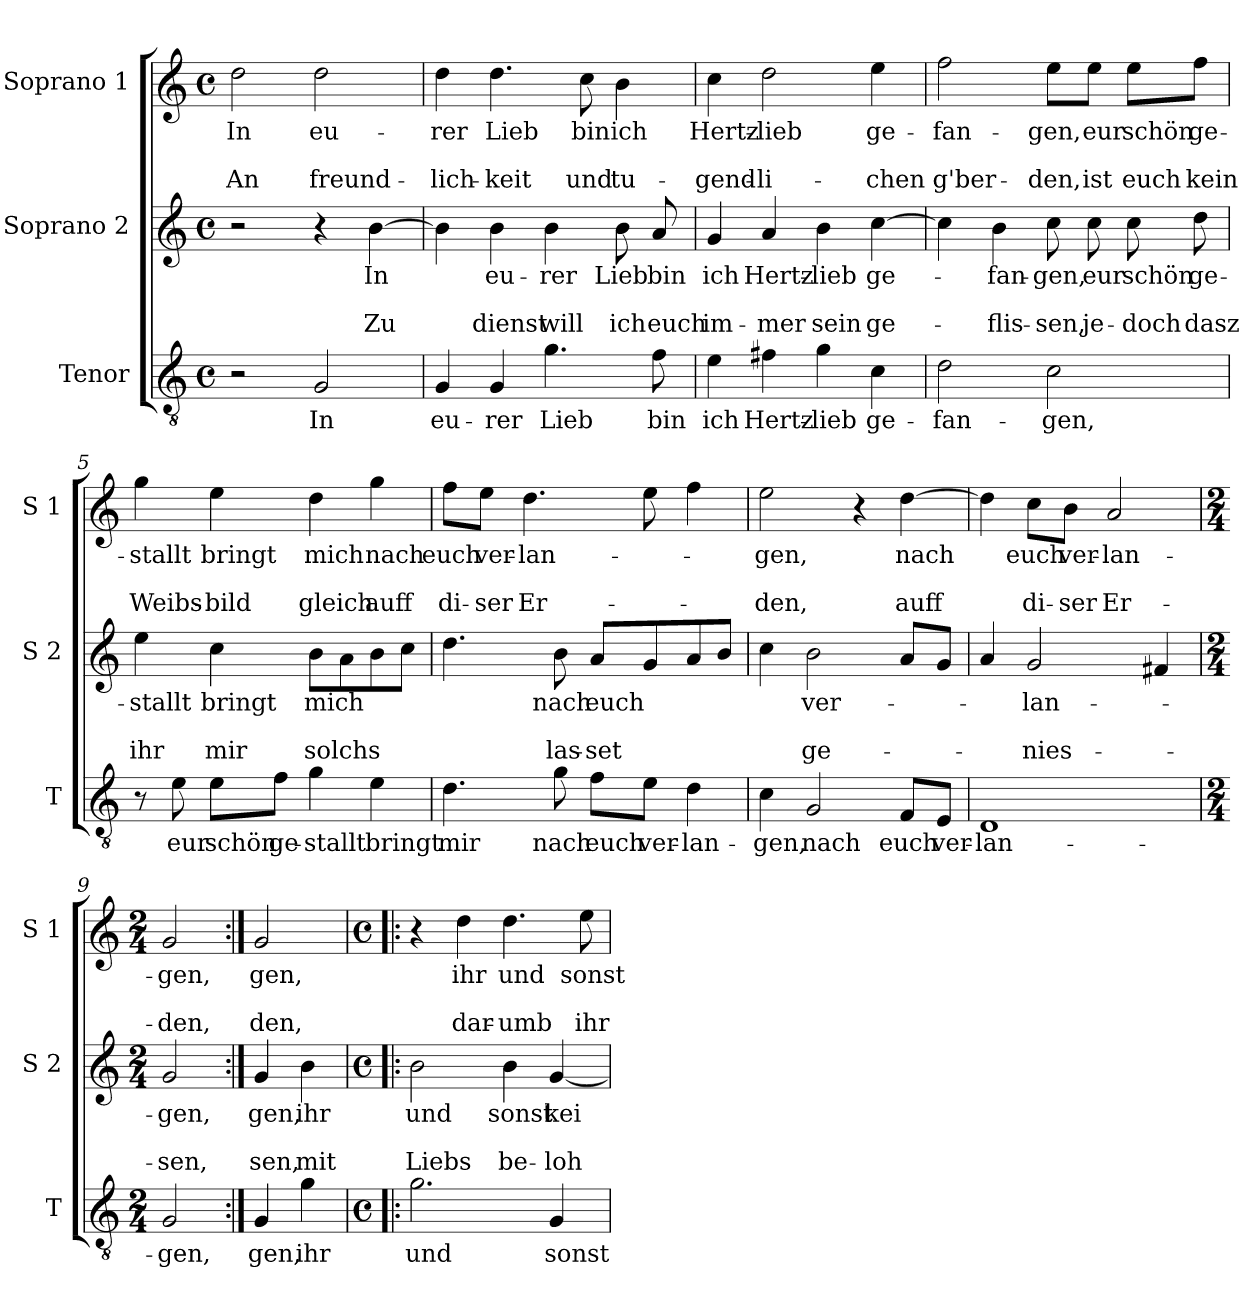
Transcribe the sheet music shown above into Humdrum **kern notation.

**kern	**text	**kern	**text	**text	**text	**kern	**text	**text	**text
*part3	*part3	*part2	*part2	*part2	*part2	*part1	*part1	*part1	*part1
*staff3	*staff3	*staff2	*staff2	*staff2	*staff2	*staff1	*staff1	*staff1	*staff1
*I"Tenor	*	*I"Soprano 2	*	*	*	*I"Soprano 1	*	*	*
*I'T	*	*I'S 2	*	*	*	*I'S 1	*	*	*
*clefGv2	*	*clefG2	*	*	*	*clefG2	*	*	*
*k[]	*	*k[]	*	*	*	*k[]	*	*	*
*C:	*	*C:	*	*	*	*C:	*	*	*
*M4/4	*	*M4/4	*	*	*	*M4/4	*	*	*
*met(c)	*	*met(c)	*	*	*	*met(c)	*	*	*
=1	=1	=1	=1	=1	=1	=1	=1	=1	=1
!	!	!	!	!	!	!	!LO:LY:b	!	!LO:LY:b
2r	.	2r	.	.	.	2dd\	In	.	An
!	!LO:LY:b	!	!	!	!	!	!LO:LY:b	!	!LO:LY:b
2G/	In	4r	.	.	.	2dd\	eu-	.	freund-
!	!	!	!LO:LY:b	!	!LO:LY:b	!	!	!	!
.	.	[4b\	In	.	Zu	.	.	.	.
=2	=2	=2	=2	=2	=2	=2	=2	=2	=2
!	!LO:LY:b	!	!	!	!	!	!LO:LY:b	!	!LO:LY:b
4G/	eu-	4b\]	.	.	.	4dd\	-rer	.	-lich-
!	!LO:LY:b	!	!LO:LY:b	!	!LO:LY:b	!	!LO:LY:b	!	!LO:LY:b
4G/	-rer	4b\	eu-	.	dienst	4.dd\	Lieb	.	-keit
!	!LO:LY:b	!	!LO:LY:b	!	!LO:LY:b	!	!	!	!
4.g\	Lieb	4b\	-rer	.	will	.	.	.	.
!	!	!	!	!	!	!	!LO:LY:b	!	!LO:LY:b
.	.	.	.	.	.	8cc\	bin	.	und
!	!	!	!LO:LY:b	!	!LO:LY:b	!	!LO:LY:b	!	!LO:LY:b
.	.	8b\	Lieb	.	ich	4b\	ich	.	tu-
!	!LO:LY:b	!	!LO:LY:b	!	!LO:LY:b	!	!	!	!
8f\	bin	8a/	bin	.	euch	.	.	.	.
=3	=3	=3	=3	=3	=3	=3	=3	=3	=3
!	!LO:LY:b	!	!LO:LY:b	!	!LO:LY:b	!	!LO:LY:b	!	!LO:LY:b
4e\	ich	4g/	ich	.	im-	4cc\	Hertz-	.	-gend-
!	!LO:LY:b	!	!LO:LY:b	!	!LO:LY:b	!	!LO:LY:b	!	!LO:LY:b
4f#X\	Hertz-	4a/	Hertz-	.	-mer	2dd\	-lieb	.	-li-
!	!LO:LY:b	!	!LO:LY:b	!	!LO:LY:b	!	!	!	!
4g\	-lieb	4b\	-lieb	.	sein	.	.	.	.
!	!LO:LY:b	!	!LO:LY:b	!	!LO:LY:b	!	!LO:LY:b	!	!LO:LY:b
4c\	ge-	[4cc\	ge-	.	ge-	4ee\	ge-	.	-chen
=4	=4	=4	=4	=4	=4	=4	=4	=4	=4
!	!LO:LY:b	!	!	!	!	!	!LO:LY:b	!	!LO:LY:b
2d\	-fan-	4cc\]	.	.	.	2ff\	-fan-	.	g'ber-
!	!	!	!LO:LY:b	!	!LO:LY:b	!	!	!	!
.	.	4b\	-fan-	.	-flis-	.	.	.	.
!	!LO:LY:b	!	!LO:LY:b	!	!LO:LY:b	!	!LO:LY:b	!	!LO:LY:b
2c\	-gen,	8cc\	-gen,	.	-sen,	8ee\L	-gen,	.	-den,
!	!	!	!LO:LY:b	!	!LO:LY:b	!	!LO:LY:b	!	!LO:LY:b
.	.	8cc\	eur	.	je-	8ee\J	eur	.	ist
!	!	!	!LO:LY:b	!	!LO:LY:b	!	!LO:LY:b	!	!LO:LY:b
.	.	8cc\	schön	.	-doch	8ee\L	schön	.	euch
!	!	!	!LO:LY:b	!	!LO:LY:b	!	!LO:LY:b	!	!LO:LY:b
.	.	8dd\	ge-	.	dasz	8ff\J	ge-	.	kein
!!LO:LB:g=z
=5	=5	=5	=5	=5	=5	=5	=5	=5	=5
!	!	!	!LO:LY:b	!	!LO:LY:b	!	!LO:LY:b	!	!LO:LY:b
8r	.	4ee\	-stallt	.	ihr	4gg\	-stallt	.	Weibs-
!	!LO:LY:b	!	!	!	!	!	!	!	!
8e\	eur	.	.	.	.	.	.	.	.
!	!LO:LY:b	!	!LO:LY:b	!	!LO:LY:b	!	!LO:LY:b	!	!LO:LY:b
8e\L	schön	4cc\	bringt	.	mir	4ee\	bringt	.	-bild
!	!LO:LY:b	!	!	!	!	!	!	!	!
8f\J	ge-	.	.	.	.	.	.	.	.
!	!LO:LY:b	!	!LO:LY:b	!	!LO:LY:b	!	!LO:LY:b	!	!LO:LY:b
4g\	-stallt	8b\L	mich	.	solchs	4dd\	mich	.	gleich
.	.	8a\	.	.	.	.	.	.	.
!	!LO:LY:b	!	!	!	!	!	!LO:LY:b	!	!LO:LY:b
4e\	bringt	8b\	.	.	.	4gg\	nach	.	auff
.	.	8cc\J	.	.	.	.	.	.	.
=6	=6	=6	=6	=6	=6	=6	=6	=6	=6
!	!LO:LY:b	!	!	!	!	!	!LO:LY:b	!	!LO:LY:b
4.d\	mir	4.dd\	.	.	.	8ff\L	euch	.	di-
!	!	!	!	!	!	!	!LO:LY:b	!	!LO:LY:b
.	.	.	.	.	.	8ee\J	ver-	.	-ser
!	!	!	!	!	!	!	!LO:LY:b	!	!LO:LY:b
.	.	.	.	.	.	4.dd\	-lan-	.	Er-
!	!LO:LY:b	!	!LO:LY:b	!	!LO:LY:b	!	!	!	!
8g\	nach	8b\	nach	.	las-	.	.	.	.
!	!LO:LY:b	!	!LO:LY:b	!	!LO:LY:b	!	!	!	!
8f\L	euch	8a/L	euch	.	-set	.	.	.	.
!	!LO:LY:b	!	!	!	!	!	!	!	!
8e\J	ver-	8g/	.	.	.	8ee\	.	.	.
!	!LO:LY:b	!	!	!	!	!	!	!	!
4d\	-lan-	8a/	.	.	.	4ff\	.	.	.
.	.	8b/J	.	.	.	.	.	.	.
=7	=7	=7	=7	=7	=7	=7	=7	=7	=7
!	!LO:LY:b	!	!	!	!	!	!LO:LY:b	!	!LO:LY:b
4c\	-gen,	4cc\	.	.	.	2ee\	-gen,	.	-den,
!	!LO:LY:b	!	!LO:LY:b	!	!LO:LY:b	!	!	!	!
2G/	nach	2b\	ver-	.	ge-	.	.	.	.
.	.	.	.	.	.	4r	.	.	.
!	!LO:LY:b	!	!	!	!	!	!LO:LY:b	!	!LO:LY:b
8F/L	euch	8a/L	.	.	.	[4dd\	nach	.	auff
!	!LO:LY:b	!	!	!	!	!	!	!	!
8E/J	ver-	8g/J	.	.	.	.	.	.	.
=8	=8	=8	=8	=8	=8	=8	=8	=8	=8
!	!LO:LY:b	!	!	!	!	!	!	!	!
1D	-lan-	4a/	.	.	.	4dd\]	.	.	.
!	!	!	!LO:LY:b	!	!LO:LY:b	!	!LO:LY:b	!	!LO:LY:b
.	.	2g/	-lan-	.	-nies-	8cc\L	euch	.	di-
!	!	!	!	!	!	!	!LO:LY:b	!	!LO:LY:b
.	.	.	.	.	.	8b\J	ver-	.	-ser
!	!	!	!	!	!	!	!LO:LY:b	!	!LO:LY:b
.	.	.	.	.	.	2a/	-lan-	.	Er-
.	.	4f#X/	.	.	.	.	.	.	.
=9	=9	=9	=9	=9	=9	=9	=9	=9	=9
*M2/4	*	*M2/4	*	*	*	*M2/4	*	*	*
!	!LO:LY:b	!	!LO:LY:b	!	!LO:LY:b	!	!LO:LY:b	!	!LO:LY:b
2G/	-gen,	2g/	-gen,	.	-sen,	2g/	-gen,	.	-den,
!!LO:PB:g=z
=10:|!	=10:|!	=10:|!	=10:|!	=10:|!	=10:|!	=10:|!	=10:|!	=10:|!	=10:|!
!	!LO:LY:b	!	!LO:LY:b	!	!LO:LY:b	!	!LO:LY:b	!	!LO:LY:b
4G/	gen,	4g/	gen,	.	sen,	2g/	gen,	.	den,
!	!LO:LY:b	!	!LO:LY:b	!	!LO:LY:b	!	!	!	!
4g\	ihr	4b\	ihr	.	mit	.	.	.	.
=11!|:	=11!|:	=11!|:	=11!|:	=11!|:	=11!|:	=11!|:	=11!|:	=11!|:	=11!|:
*M4/4	*	*M4/4	*	*	*	*M4/4	*	*	*
*met(c)	*	*met(c)	*	*	*	*met(c)	*	*	*
!	!LO:LY:b	!	!LO:LY:b	!	!LO:LY:b	!	!	!	!
2.g\	und	2b\	und	.	Liebs	4r	.	.	.
!	!	!	!	!	!	!	!LO:LY:b	!	!LO:LY:b
.	.	.	.	.	.	4dd\	ihr	.	dar-
!	!	!	!LO:LY:b	!	!LO:LY:b	!	!LO:LY:b	!	!LO:LY:b
.	.	4b\	sonst	.	be-	4.dd\	und	.	-umb
!	!LO:LY:b	!	!LO:LY:b	!	!LO:LY:b	!	!	!	!
4G/	sonst	[4g/	kei-	.	-loh-	.	.	.	.
!	!	!	!	!	!	!	!LO:LY:b	!	!LO:LY:b
.	.	.	.	.	.	8ee\	sonst	.	ihr
=	=	=	=	=	=	=	=	=	=
*-	*-	*-	*-	*-	*-	*-	*-	*-	*-
